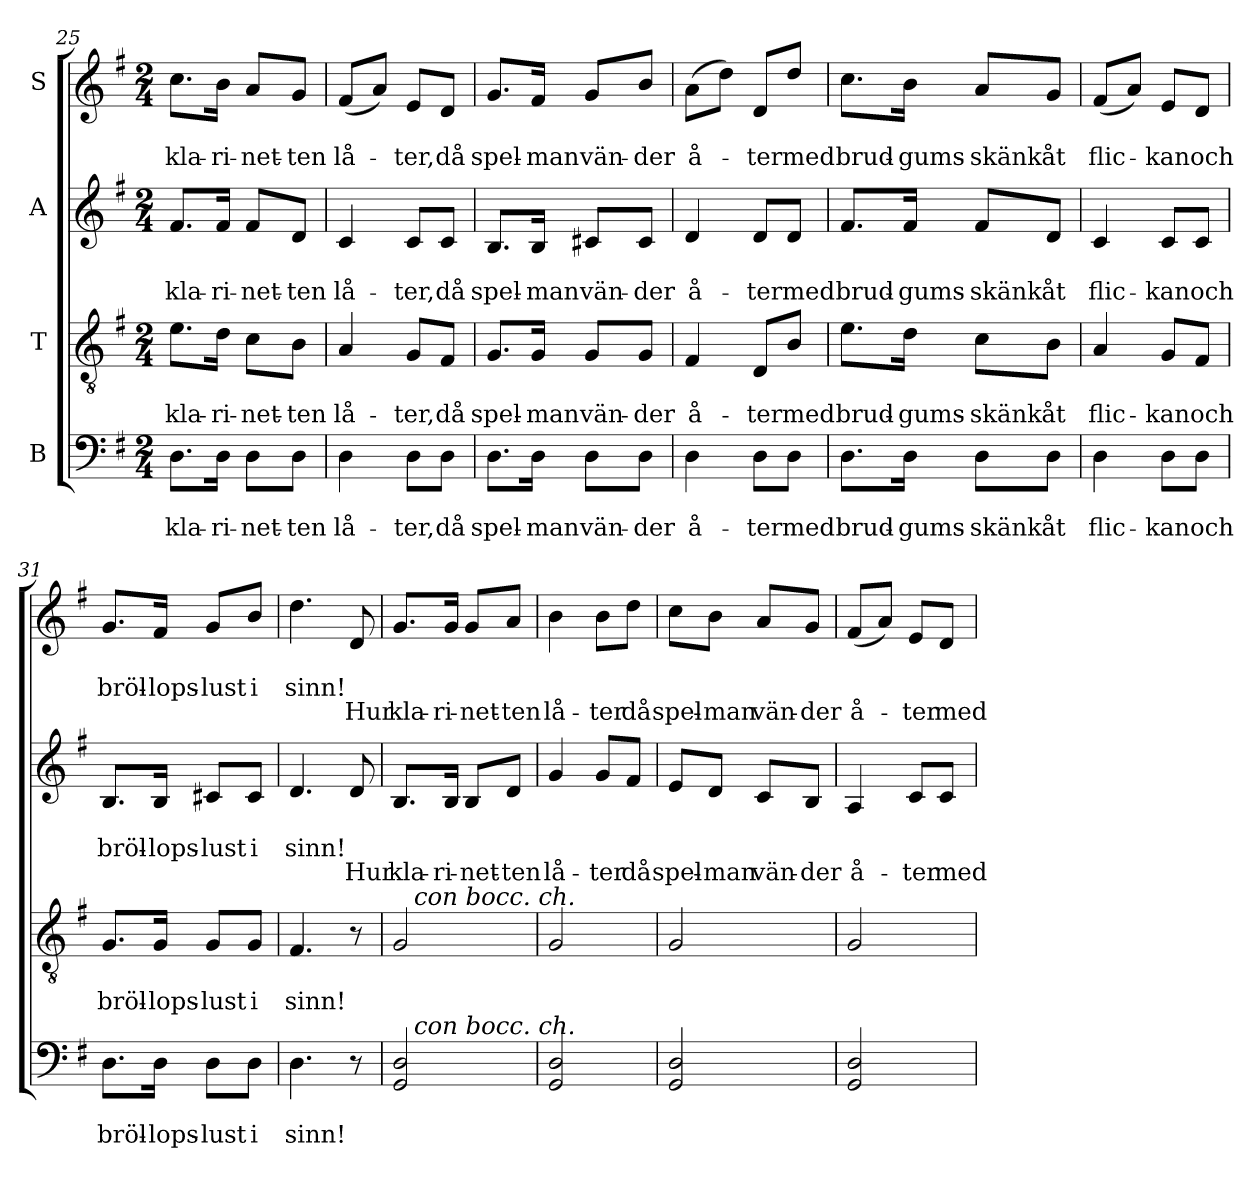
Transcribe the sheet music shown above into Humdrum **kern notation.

**kern	**text	**text	**kern	**text	**text	**kern	**text	**text	**text	**kern	**text	**text	**text
*part4	*part4	*part4	*part3	*part3	*part3	*part2	*part2	*part2	*part2	*part1	*part1	*part1	*part1
*staff4	*staff4	*staff4	*staff3	*staff3	*staff3	*staff2	*staff2	*staff2	*staff2	*staff1	*staff1	*staff1	*staff1
*I"B	*	*	*I"T	*	*	*I"A	*	*	*	*I"S	*	*	*
!!LO:LB:g=z
*clefF4	*	*	*clefGv2	*	*	*clefG2	*	*	*	*clefG2	*	*	*
*k[f#]	*	*	*k[f#]	*	*	*k[f#]	*	*	*	*k[f#]	*	*	*
*G:	*	*	*G:	*	*	*G:	*	*	*	*G:	*	*	*
*M2/4	*	*	*M2/4	*	*	*M2/4	*	*	*	*M2/4	*	*	*
=25	=25	=25	=25	=25	=25	=25	=25	=25	=25	=25	=25	=25	=25
!	!	!LO:LY:b	!	!	!LO:LY:b	!	!	!LO:LY:b	!	!	!	!LO:LY:b	!
8.D\L	.	kla-	8.e\L	.	kla-	8.f#/L	.	kla-	.	8.cc\L	.	kla-	.
!	!	!LO:LY:b	!	!	!LO:LY:b	!	!	!LO:LY:b	!	!	!	!LO:LY:b	!
16D\Jk	.	-ri-	16d\Jk	.	-ri-	16f#/Jk	.	-ri-	.	16b\Jk	.	-ri-	.
!	!	!LO:LY:b	!	!	!LO:LY:b	!	!	!LO:LY:b	!	!	!	!LO:LY:b	!
8D\L	.	-net-	8c\L	.	-net-	8f#/L	.	-net-	.	8a/L	.	-net-	.
!	!	!LO:LY:b	!	!	!LO:LY:b	!	!	!LO:LY:b	!	!	!	!LO:LY:b	!
8D\J	.	-ten	8B\J	.	-ten	8d/J	.	-ten	.	8g/J	.	-ten	.
=26	=26	=26	=26	=26	=26	=26	=26	=26	=26	=26	=26	=26	=26
!	!	!LO:LY:b	!	!	!LO:LY:b	!	!	!LO:LY:b	!	!	!	!LO:LY:b	!
4D\	.	lå-	4A/	.	lå-	4c/	.	lå-	.	(<8f#/L	.	lå-	.
.	.	.	.	.	.	.	.	.	.	8a/J)	.	.	.
!	!	!LO:LY:b	!	!	!LO:LY:b	!	!	!LO:LY:b	!	!	!	!LO:LY:b	!
8D\L	.	-ter,	8G/L	.	-ter,	8c/L	.	-ter,	.	8e/L	.	-ter,	.
!	!	!LO:LY:b	!	!	!LO:LY:b	!	!	!LO:LY:b	!	!	!	!LO:LY:b	!
8D\J	.	då	8F#/J	.	då	8c/J	.	då	.	8d/J	.	då	.
=27	=27	=27	=27	=27	=27	=27	=27	=27	=27	=27	=27	=27	=27
!	!	!LO:LY:b	!	!	!LO:LY:b	!	!	!LO:LY:b	!	!	!	!LO:LY:b	!
8.D\L	.	spel-	8.G/L	.	spel-	8.B/L	.	spel-	.	8.g/L	.	spel-	.
!	!	!LO:LY:b	!	!	!LO:LY:b	!	!	!LO:LY:b	!	!	!	!LO:LY:b	!
16D\Jk	.	-man	16G/Jk	.	-man	16B/Jk	.	-man	.	16f#/Jk	.	-man	.
!	!	!LO:LY:b	!	!	!LO:LY:b	!	!	!LO:LY:b	!	!	!	!LO:LY:b	!
8D\L	.	vän-	8G/L	.	vän-	8c#X/L	.	vän-	.	8g/L	.	vän-	.
!	!	!LO:LY:b	!	!	!LO:LY:b	!	!	!LO:LY:b	!	!	!	!LO:LY:b	!
8D\J	.	-der	8G/J	.	-der	8c#/J	.	-der	.	8b/J	.	-der	.
=28	=28	=28	=28	=28	=28	=28	=28	=28	=28	=28	=28	=28	=28
!	!	!LO:LY:b	!	!	!LO:LY:b	!	!	!LO:LY:b	!	!	!	!LO:LY:b	!
4D\	.	å-	4F#/	.	å-	4d/	.	å-	.	(>8a\L	.	å-	.
.	.	.	.	.	.	.	.	.	.	8dd\J)	.	.	.
!	!	!LO:LY:b	!	!	!LO:LY:b	!	!	!LO:LY:b	!	!	!	!LO:LY:b	!
8D\L	.	-ter	8D/L	.	-ter	8d/L	.	-ter	.	8d/L	.	-ter	.
!	!	!LO:LY:b	!	!	!LO:LY:b	!	!	!LO:LY:b	!	!	!	!LO:LY:b	!
8D\J	.	med	8B/J	.	med	8d/J	.	med	.	8dd/J	.	med	.
=29	=29	=29	=29	=29	=29	=29	=29	=29	=29	=29	=29	=29	=29
!	!	!LO:LY:b	!	!	!LO:LY:b	!	!	!LO:LY:b	!	!	!	!LO:LY:b	!
8.D\L	.	brud-	8.e\L	.	brud-	8.f#/L	.	brud-	.	8.cc\L	.	brud-	.
!	!	!LO:LY:b	!	!	!LO:LY:b	!	!	!LO:LY:b	!	!	!	!LO:LY:b	!
16D\Jk	.	-gums-	16d\Jk	.	-gums-	16f#/Jk	.	-gums-	.	16b\Jk	.	-gums-	.
!	!	!LO:LY:b	!	!	!LO:LY:b	!	!	!LO:LY:b	!	!	!	!LO:LY:b	!
8D\L	.	-skänk	8c\L	.	-skänk	8f#/L	.	-skänk	.	8a/L	.	-skänk	.
!	!	!LO:LY:b	!	!	!LO:LY:b	!	!	!LO:LY:b	!	!	!	!LO:LY:b	!
8D\J	.	åt	8B\J	.	åt	8d/J	.	åt	.	8g/J	.	åt	.
=30	=30	=30	=30	=30	=30	=30	=30	=30	=30	=30	=30	=30	=30
!	!	!LO:LY:b	!	!	!LO:LY:b	!	!	!LO:LY:b	!	!	!	!LO:LY:b	!
4D\	.	flic-	4A/	.	flic-	4c/	.	flic-	.	(<8f#/L	.	flic-	.
.	.	.	.	.	.	.	.	.	.	8a/J)	.	.	.
!	!	!LO:LY:b	!	!	!LO:LY:b	!	!	!LO:LY:b	!	!	!	!LO:LY:b	!
8D\L	.	-kan	8G/L	.	-kan	8c/L	.	-kan	.	8e/L	.	-kan	.
!	!	!LO:LY:b	!	!	!LO:LY:b	!	!	!LO:LY:b	!	!	!	!LO:LY:b	!
8D\J	.	och	8F#/J	.	och	8c/J	.	och	.	8d/J	.	och	.
!!LO:LB:g=z
=31	=31	=31	=31	=31	=31	=31	=31	=31	=31	=31	=31	=31	=31
!	!	!LO:LY:b	!	!	!LO:LY:b	!	!	!LO:LY:b	!	!	!	!LO:LY:b	!
8.D\L	.	bröl-	8.G/L	.	bröl-	8.B/L	.	bröl-	.	8.g/L	.	bröl-	.
!	!	!LO:LY:b	!	!	!LO:LY:b	!	!	!LO:LY:b	!	!	!	!LO:LY:b	!
16D\Jk	.	-lops-	16G/Jk	.	-lops-	16B/Jk	.	-lops-	.	16f#/Jk	.	-lops-	.
!	!	!LO:LY:b	!	!	!LO:LY:b	!	!	!LO:LY:b	!	!	!	!LO:LY:b	!
8D\L	.	-lust	8G/L	.	-lust	8c#X/L	.	-lust	.	8g/L	.	-lust	.
!	!	!LO:LY:b	!	!	!LO:LY:b	!	!	!LO:LY:b	!	!	!	!LO:LY:b	!
8D\J	.	i	8G/J	.	i	8c#/J	.	i	.	8b/J	.	i	.
=32	=32	=32	=32	=32	=32	=32	=32	=32	=32	=32	=32	=32	=32
!	!	!LO:LY:b	!	!	!LO:LY:b	!	!	!LO:LY:b	!	!	!	!LO:LY:b	!
4.D\	.	sinn!	4.F#/	.	sinn!	4.d/	.	sinn!	.	4.dd\	.	sinn!	.
!	!	!	!	!	!	!	!	!	!LO:LY:b	!	!	!	!LO:LY:b
8r	.	.	8r	.	.	8d/	.	.	Hur	8d/	.	.	Hur
=33	=33	=33	=33	=33	=33	=33	=33	=33	=33	=33	=33	=33	=33
!	!	!	!	!	!	!	!	!	!LO:LY:b	!	!	!	!LO:LY:b
*^	*	*	*^	*	*	*	*	*	*	*	*	*	*
2GG/ 2D/	16ryy	.	.	2G/	16ryy	.	.	8.B/L	.	.	kla-	8.g/L	.	.	kla-
!	!	!	!	!	!LO:TX:a:i:t=con bocc. ch.	!	!	!	!	!	!	!	!	!	!
!	!LO:TX:a:i:t=con bocc. ch.	!	!	!	!	!	!	!	!	!	!	!	!	!	!
.	4..ryy	.	.	.	4..ryy	.	.	.	.	.	.	.	.	.	.
!	!	!	!	!	!	!	!	!	!	!	!LO:LY:b	!	!	!	!LO:LY:b
.	.	.	.	.	.	.	.	16B/Jk	.	.	-ri-	16g/Jk	.	.	-ri-
!	!	!	!	!	!	!	!	!	!	!	!LO:LY:b	!	!	!	!LO:LY:b
.	.	.	.	.	.	.	.	8B/L	.	.	-net-	8g/L	.	.	-net-
!	!	!	!	!	!	!	!	!	!	!	!LO:LY:b	!	!	!	!LO:LY:b
.	.	.	.	.	.	.	.	8d/J	.	.	-ten	8a/J	.	.	-ten
=34	=34	=34	=34	=34	=34	=34	=34	=34	=34	=34	=34	=34	=34	=34	=34
!	!	!	!	!	!	!	!	!	!	!	!LO:LY:b	!	!	!	!LO:LY:b
*v	*v	*	*	*	*	*	*	*	*	*	*	*	*	*	*
*	*	*	*v	*v	*	*	*	*	*	*	*	*	*	*
2GG/ 2D/	.	.	2G/	.	.	4g/	.	.	lå-	4b\	.	.	lå-
!	!	!	!	!	!	!	!	!	!LO:LY:b	!	!	!	!LO:LY:b
.	.	.	.	.	.	8g/L	.	.	-ter	8b\L	.	.	-ter
!	!	!	!	!	!	!	!	!	!LO:LY:b	!	!	!	!LO:LY:b
.	.	.	.	.	.	8f#/J	.	.	då	8dd\J	.	.	då
=35	=35	=35	=35	=35	=35	=35	=35	=35	=35	=35	=35	=35	=35
!	!	!	!	!	!	!	!	!	!LO:LY:b	!	!	!	!LO:LY:b
2GG/ 2D/	.	.	2G/	.	.	8e/L	.	.	spel-	8cc\L	.	.	spel-
!	!	!	!	!	!	!	!	!	!LO:LY:b	!	!	!	!LO:LY:b
.	.	.	.	.	.	8d/J	.	.	-man	8b\J	.	.	-man
!	!	!	!	!	!	!	!	!	!LO:LY:b	!	!	!	!LO:LY:b
.	.	.	.	.	.	8c/L	.	.	vän-	8a/L	.	.	vän-
!	!	!	!	!	!	!	!	!	!LO:LY:b	!	!	!	!LO:LY:b
.	.	.	.	.	.	8B/J	.	.	-der	8g/J	.	.	-der
=36	=36	=36	=36	=36	=36	=36	=36	=36	=36	=36	=36	=36	=36
!	!	!	!	!	!	!	!	!	!LO:LY:b	!	!	!	!LO:LY:b
2GG/ 2D/	.	.	2G/	.	.	4A/	.	.	å-	(<8f#/L	.	.	å-
.	.	.	.	.	.	.	.	.	.	8a/J)	.	.	.
!	!	!	!	!	!	!	!	!	!LO:LY:b	!	!	!	!LO:LY:b
.	.	.	.	.	.	8c/L	.	.	-ter	8e/L	.	.	-ter
!	!	!	!	!	!	!	!	!	!LO:LY:b	!	!	!	!LO:LY:b
.	.	.	.	.	.	8c/J	.	.	med	8d/J	.	.	med
=	=	=	=	=	=	=	=	=	=	=	=	=	=
*-	*-	*-	*-	*-	*-	*-	*-	*-	*-	*-	*-	*-	*-
